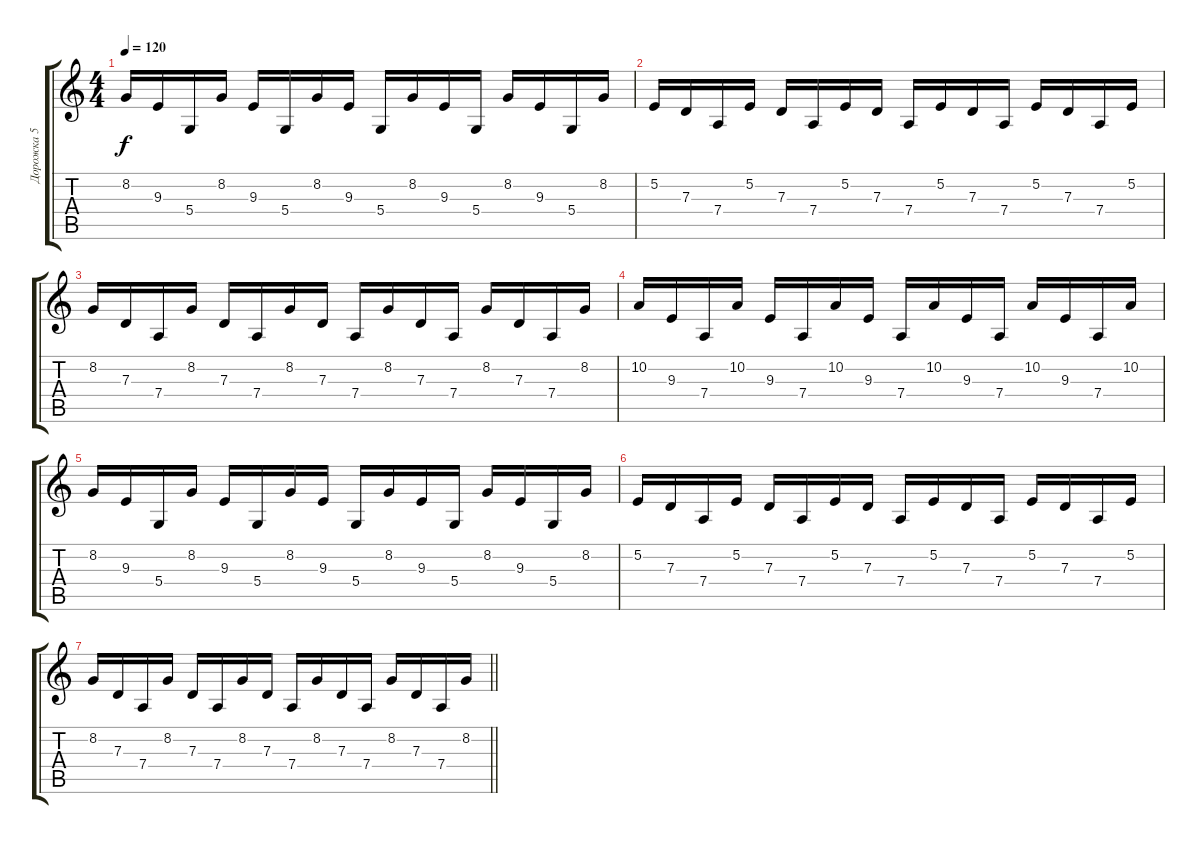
\track ("Дорожка 5" "Дорожка 5") {instrument lead2sawtooth}
\staff {score tabs}
\tuning (E4 B3 G3 D3 A2 E2) {hide}
\ts (4 4)
\tempo 120
\clef g2
\ks c
8.2.16{dy f} 9.3.16 5.4.16 8.2.16 9.3.16 5.4.16 8.2.16 9.3.16 5.4.16 8.2.16 9.3.16 5.4.16 8.2.16 9.3.16 5.4.16 8.2.16 |
5.2.16 7.3.16 7.4.16 5.2.16 7.3.16 7.4.16 5.2.16 7.3.16 7.4.16 5.2.16 7.3.16 7.4.16 5.2.16 7.3.16 7.4.16 5.2.16 |
8.2.16 7.3.16 7.4.16 8.2.16 7.3.16 7.4.16 8.2.16 7.3.16 7.4.16 8.2.16 7.3.16 7.4.16 8.2.16 7.3.16 7.4.16 8.2.16 |
10.2.16 9.3.16 7.4.16 10.2.16 9.3.16 7.4.16 10.2.16 9.3.16 7.4.16 10.2.16 9.3.16 7.4.16 10.2.16 9.3.16 7.4.16 10.2.16 |
8.2.16 9.3.16 5.4.16 8.2.16 9.3.16 5.4.16 8.2.16 9.3.16 5.4.16 8.2.16 9.3.16 5.4.16 8.2.16 9.3.16 5.4.16 8.2.16 |
5.2.16 7.3.16 7.4.16 5.2.16 7.3.16 7.4.16 5.2.16 7.3.16 7.4.16 5.2.16 7.3.16 7.4.16 5.2.16 7.3.16 7.4.16 5.2.16 |
\barLineRight lightlight
8.2.16 7.3.16 7.4.16 8.2.16 7.3.16 7.4.16 8.2.16 7.3.16 7.4.16 8.2.16 7.3.16 7.4.16 8.2.16 7.3.16 7.4.16 8.2.16
